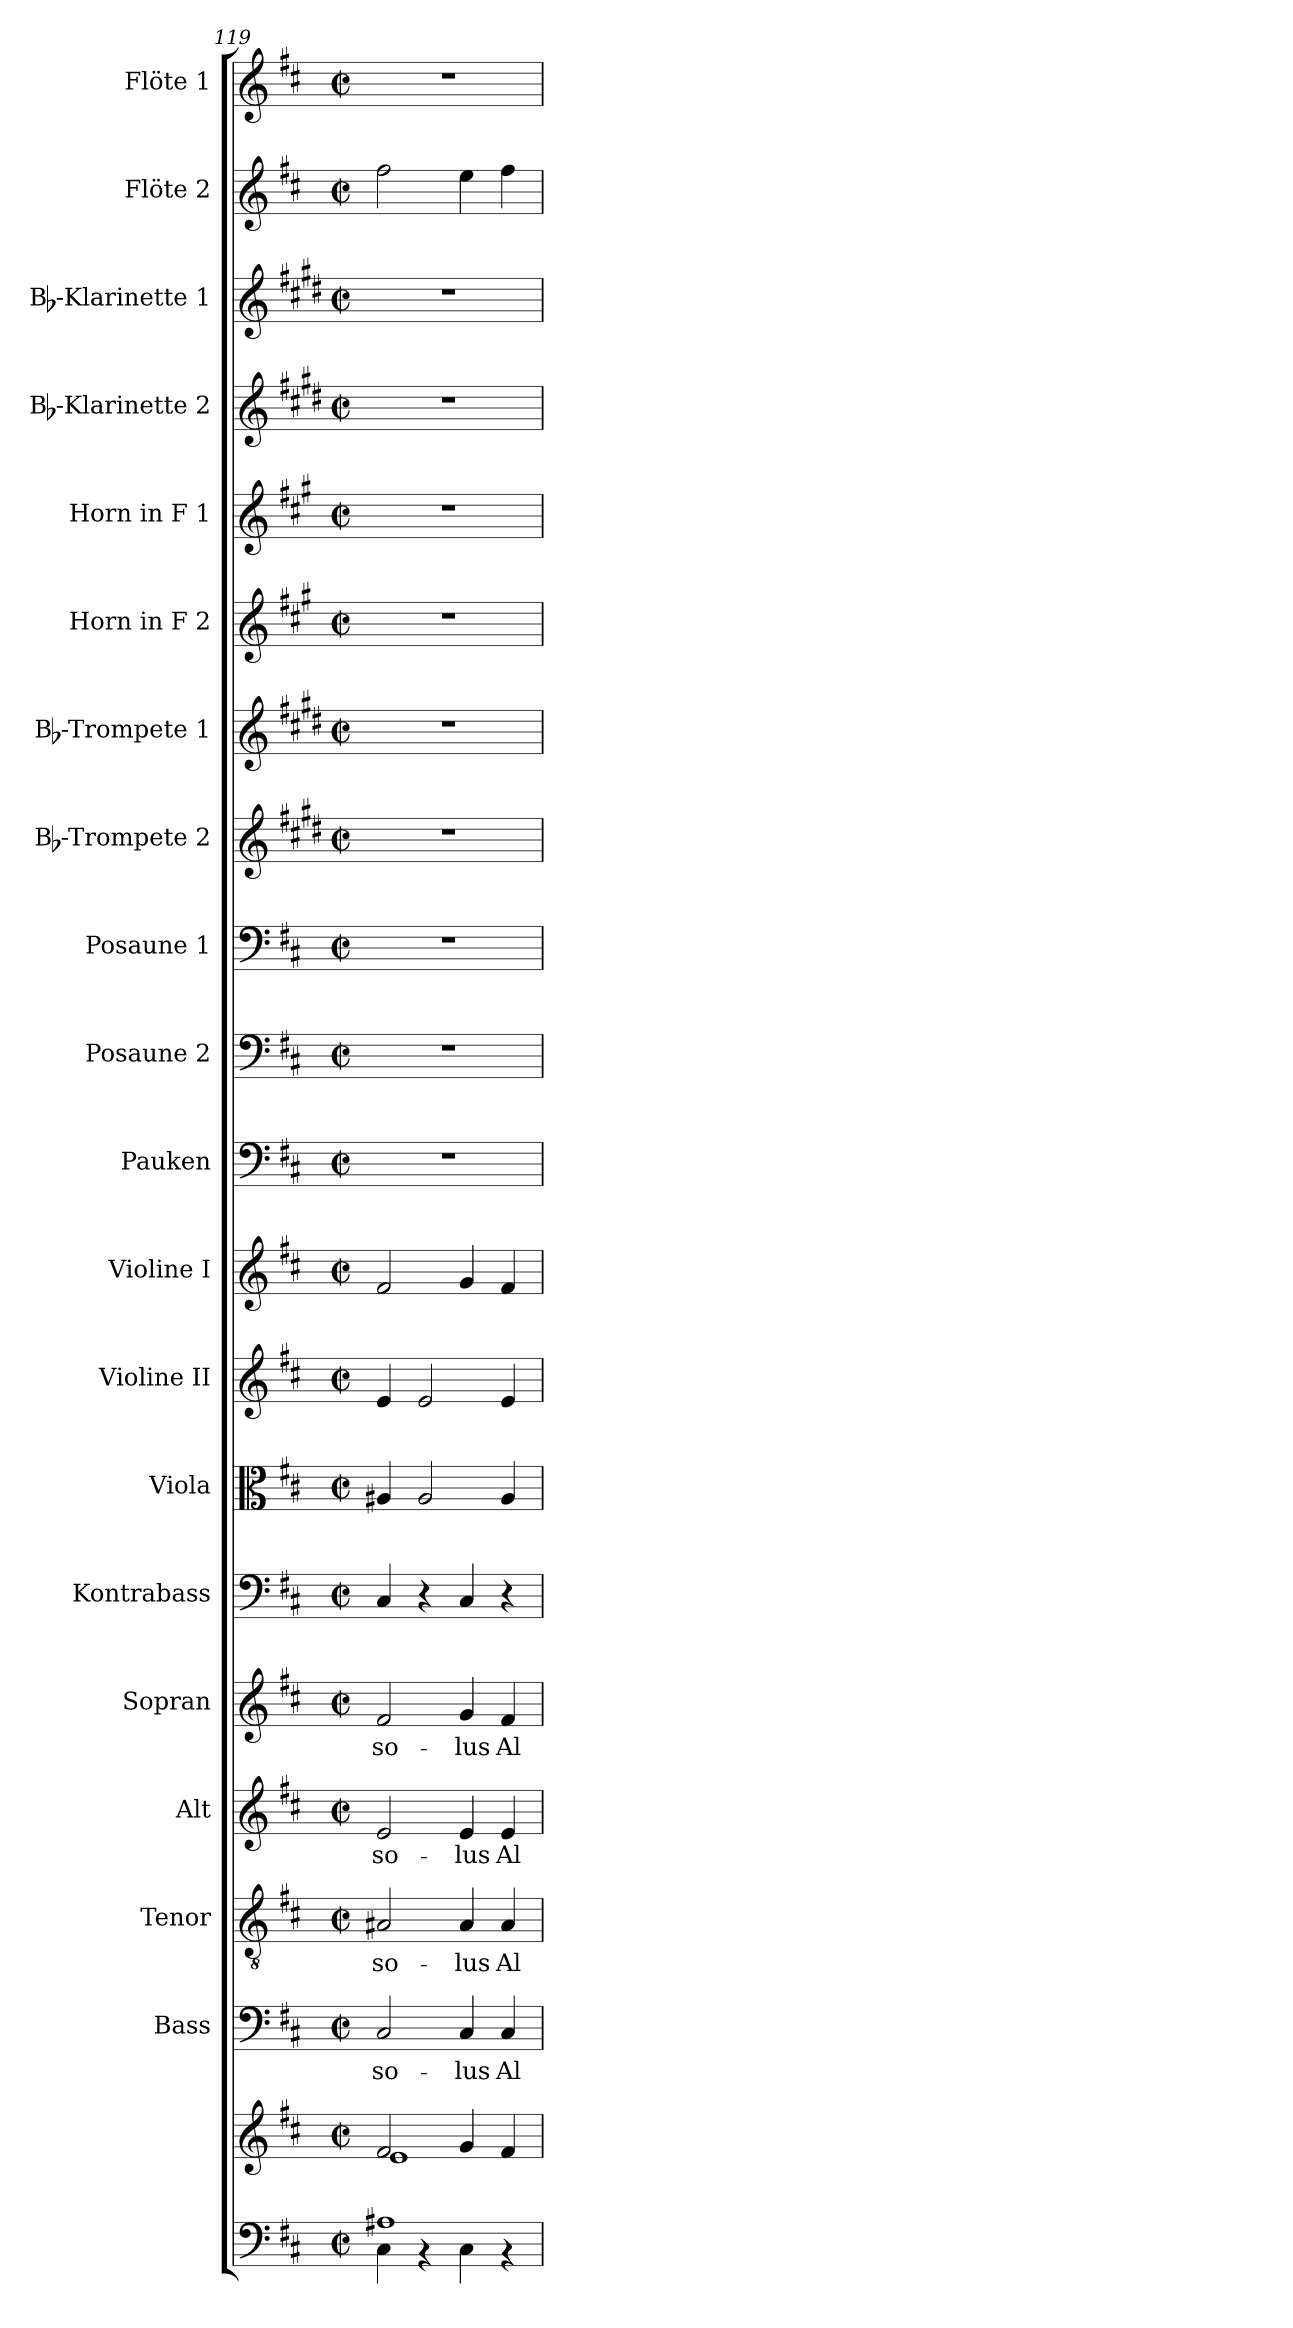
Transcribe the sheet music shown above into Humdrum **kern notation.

**kern	**kern	**kern	**text	**kern	**text	**kern	**text	**kern	**text	**kern	**kern	**kern	**kern	**kern	**kern	**kern	**kern	**kern	**kern	**kern	**kern	**kern	**kern	**kern
*part20	*part20	*part19	*part19	*part18	*part18	*part17	*part17	*part16	*part16	*part15	*part14	*part13	*part12	*part11	*part10	*part9	*part8	*part7	*part6	*part5	*part4	*part3	*part2	*part1
*staff21	*staff20	*staff19	*staff19	*staff18	*staff18	*staff17	*staff17	*staff16	*staff16	*staff15	*staff14	*staff13	*staff12	*staff11	*staff10	*staff9	*staff8	*staff7	*staff6	*staff5	*staff4	*staff3	*staff2	*staff1
*	*	*I"Bass	*	*I"Tenor	*	*I"Alt	*	*I"Sopran	*	*I"Kontrabass	*I"Viola	*I"Violine II	*I"Violine I	*I"Pauken	*I"Posaune 2	*I"Posaune 1	*I"Bb-Trompete 2	*I"Bb-Trompete 1	*I"Horn in F 2	*I"Horn in F 1	*I"Bb-Klarinette 2	*I"Bb-Klarinette 1	*I"Flöte 2	*I"Flöte 1
*	*	*I'B.	*	*I'T.	*	*I'A.	*	*I'S.	*	*I'Kb.	*I'Vla.	*I'Vl. II	*I'Vl. I	*I'Pk.	*I'Pos. 2	*I'Pos. 1	*I'Bb Trp. 2	*I'Bb Trp. 1	*	*	*I'Bb Kl. 2	*I'Bb Kl. 1	*I'Fl. 2	*I'Fl. 1
!!LO:PB:g=z
*clefF4	*clefG2	*clefF4	*	*clefGv2	*	*clefG2	*	*clefG2	*	*clefF4	*clefC3	*clefG2	*clefG2	*clefF4	*clefF4	*clefF4	*clefG2	*clefG2	*clefG2	*clefG2	*clefG2	*clefG2	*clefG2	*clefG2
*	*	*	*	*	*	*	*	*	*	*ITrd7c12	*	*	*	*	*	*	*ITrd1c2	*ITrd1c2	*ITrd4c7	*ITrd4c7	*ITrd1c2	*ITrd1c2	*	*
*k[f#c#]	*k[f#c#]	*k[f#c#]	*	*k[f#c#]	*	*k[f#c#]	*	*k[f#c#]	*	*k[f#c#]	*k[f#c#]	*k[f#c#]	*k[f#c#]	*k[f#c#]	*k[f#c#]	*k[f#c#]	*k[f#c#]	*k[f#c#]	*k[f#c#]	*k[f#c#]	*k[f#c#]	*k[f#c#]	*k[f#c#]	*k[f#c#]
*D:	*D:	*D:	*	*D:	*	*D:	*	*D:	*	*D:	*D:	*D:	*D:	*D:	*D:	*D:	*D:	*D:	*D:	*D:	*D:	*D:	*D:	*D:
*M2/2	*M2/2	*M2/2	*	*M2/2	*	*M2/2	*	*M2/2	*	*M2/2	*M2/2	*M2/2	*M2/2	*M2/2	*M2/2	*M2/2	*M2/2	*M2/2	*M2/2	*M2/2	*M2/2	*M2/2	*M2/2	*M2/2
*met(c|)	*met(c|)	*met(c|)	*	*met(c|)	*	*met(c|)	*	*met(c|)	*	*met(c|)	*met(c|)	*met(c|)	*met(c|)	*met(c|)	*met(c|)	*met(c|)	*met(c|)	*met(c|)	*met(c|)	*met(c|)	*met(c|)	*met(c|)	*met(c|)	*met(c|)
=119	=119	=119	=119	=119	=119	=119	=119	=119	=119	=119	=119	=119	=119	=119	=119	=119	=119	=119	=119	=119	=119	=119	=119	=119
*^	*^	*	*	*	*	*	*	*	*	*	*	*	*	*	*	*	*	*	*	*	*	*	*	*
!	!	!	!	!	!LO:LY:b	!	!LO:LY:b	!	!LO:LY:b	!	!LO:LY:b	!	!	!	!	!	!	!	!	!	!	!	!	!	!	!
1A#X	4C#\	2f#/	1e	2C#/	so-	2A#X/	so-	2e/	so-	2f#/	so-	4CC#/	4A#X/	4e/	2f#/	1r	1r	1r	1r	1r	1r	1r	1r	1r	2ff#\	1r
.	4rBB	.	.	.	.	.	.	.	.	.	.	4r	2A#/	2e/	.	.	.	.	.	.	.	.	.	.	.	.
!	!	!	!	!	!LO:LY:b	!	!LO:LY:b	!	!LO:LY:b	!	!LO:LY:b	!	!	!	!	!	!	!	!	!	!	!	!	!	!	!
.	4C#\	4g/	.	4C#/	-lus	4A#/	-lus	4e/	-lus	4g/	-lus	4CC#/	.	.	4g/	.	.	.	.	.	.	.	.	.	4ee\	.
!	!	!	!	!	!LO:LY:b	!	!LO:LY:b	!	!LO:LY:b	!	!LO:LY:b	!	!	!	!	!	!	!	!	!	!	!	!	!	!	!
.	4rBB	4f#/	.	4C#/	Al-	4A#/	Al-	4e/	Al-	4f#/	Al-	4r	4A#/	4e/	4f#/	.	.	.	.	.	.	.	.	.	4ff#\	.
*v	*v	*	*	*	*	*	*	*	*	*	*	*	*	*	*	*	*	*	*	*	*	*	*	*	*	*
*	*v	*v	*	*	*	*	*	*	*	*	*	*	*	*	*	*	*	*	*	*	*	*	*	*	*
=	=	=	=	=	=	=	=	=	=	=	=	=	=	=	=	=	=	=	=	=	=	=	=	=
*-	*-	*-	*-	*-	*-	*-	*-	*-	*-	*-	*-	*-	*-	*-	*-	*-	*-	*-	*-	*-	*-	*-	*-	*-
